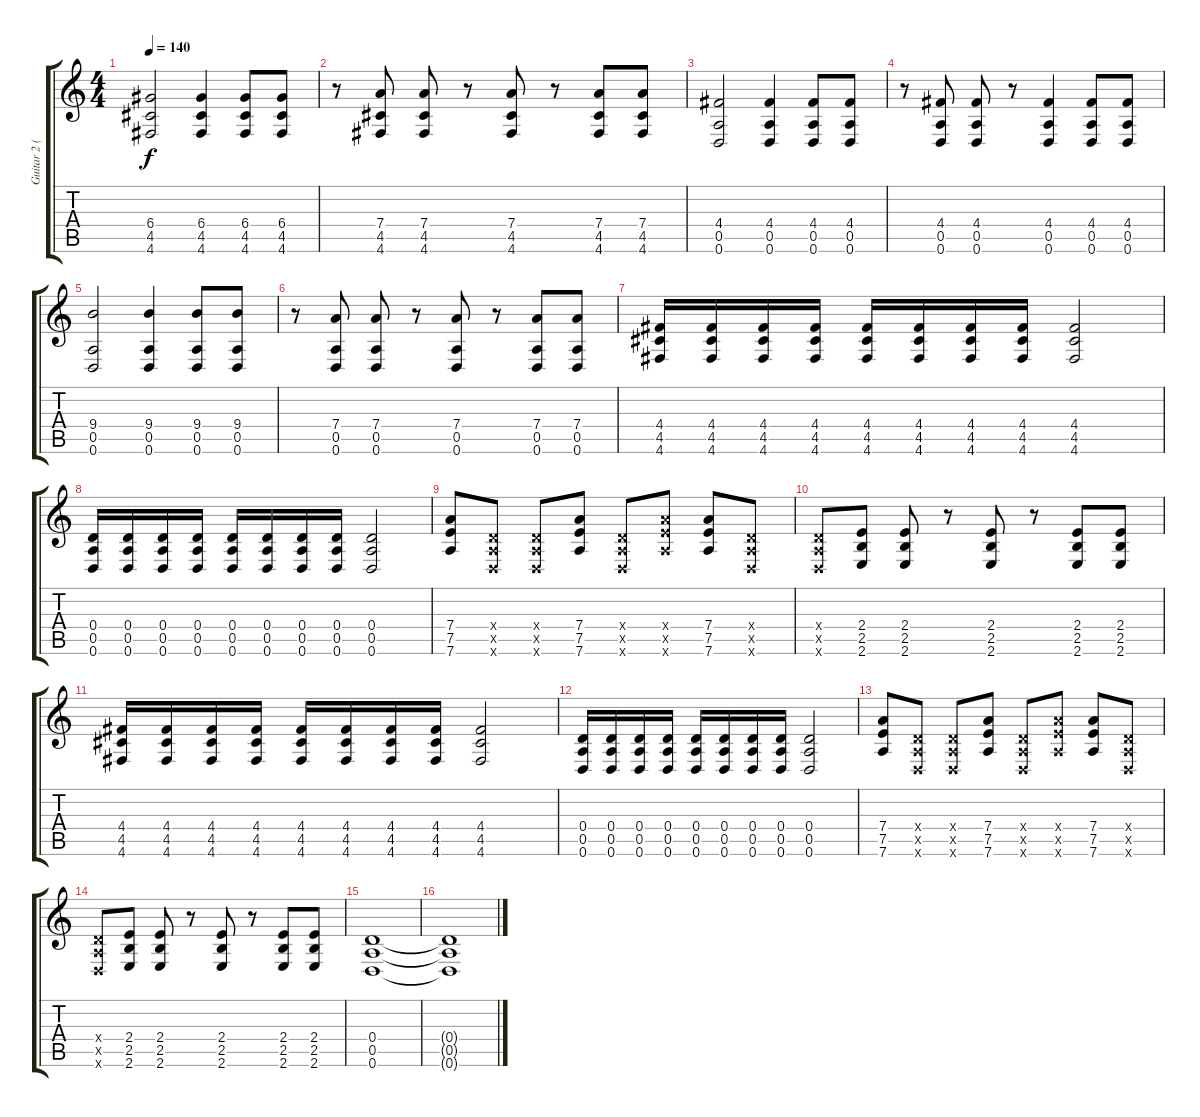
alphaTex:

\track ("Guitar 2 (Overdrived)" "Guitar 2 (") {instrument distortionguitar}
\staff {score tabs}
\tuning (E4 B3 G3 D3 A2 D2) {hide}
\ts (4 4)
\tempo 140
\clef g2
\ks c
(6.4 4.5 4.6).2{dy f} (6.4 4.5 4.6).4 (6.4 4.5 4.6).8 (6.4 4.5 4.6).8 |
r.8 (7.4 4.5 4.6).8 (7.4 4.5 4.6).8 r.8 (7.4 4.5 4.6).8 r.8 (7.4 4.5 4.6).8 (7.4 4.5 4.6).8 |
(4.4 0.5 0.6).2 (4.4 0.5 0.6).4 (4.4 0.5 0.6).8 (4.4 0.5 0.6).8 |
r.8 (4.4 0.5 0.6).8 (4.4 0.5 0.6).8 r.8 (4.4 0.5 0.6).4 (4.4 0.5 0.6).8 (4.4 0.5 0.6).8 |
(9.4 0.5 0.6).2 (9.4 0.5 0.6).4 (9.4 0.5 0.6).8 (9.4 0.5 0.6).8 |
r.8 (7.4 0.5 0.6).8 (7.4 0.5 0.6).8 r.8 (7.4 0.5 0.6).8 r.8 (7.4 0.5 0.6).8 (7.4 0.5 0.6).8 |
(4.4 4.5 4.6).16 (4.4 4.5 4.6).16 (4.4 4.5 4.6).16 (4.4 4.5 4.6).16 (4.4 4.5 4.6).16 (4.4 4.5 4.6).16 (4.4 4.5 4.6).16 (4.4 4.5 4.6).16 (4.4 4.5 4.6).2 |
(0.4 0.5 0.6).16 (0.4 0.5 0.6).16 (0.4 0.5 0.6).16 (0.4 0.5 0.6).16 (0.4 0.5 0.6).16 (0.4 0.5 0.6).16 (0.4 0.5 0.6).16 (0.4 0.5 0.6).16 (0.4 0.5 0.6).2 |
(7.4 7.5 7.6).8 (0.4{x} 0.5{x} 0.6{x}).8 (0.4{x} 0.5{x} 0.6{x}).8 (7.4 7.5 7.6).8 (0.4{x} 0.5{x} 0.6{x}).8 (7.4{x} 7.5{x} 7.6{x}).8 (7.4 7.5 7.6).8 (0.4{x} 0.5{x} 0.6{x}).8 |
(0.4{x} 0.5{x} 0.6{x}).8 (2.4 2.5 2.6).8 (2.4 2.5 2.6).8 r.8 (2.4 2.5 2.6).8 r.8 (2.4 2.5 2.6).8 (2.4 2.5 2.6).8 |
(4.4 4.5 4.6).16 (4.4 4.5 4.6).16 (4.4 4.5 4.6).16 (4.4 4.5 4.6).16 (4.4 4.5 4.6).16 (4.4 4.5 4.6).16 (4.4 4.5 4.6).16 (4.4 4.5 4.6).16 (4.4 4.5 4.6).2 |
(0.4 0.5 0.6).16 (0.4 0.5 0.6).16 (0.4 0.5 0.6).16 (0.4 0.5 0.6).16 (0.4 0.5 0.6).16 (0.4 0.5 0.6).16 (0.4 0.5 0.6).16 (0.4 0.5 0.6).16 (0.4 0.5 0.6).2 |
(7.4 7.5 7.6).8 (0.4{x} 0.5{x} 0.6{x}).8 (0.4{x} 0.5{x} 0.6{x}).8 (7.4 7.5 7.6).8 (0.4{x} 0.5{x} 0.6{x}).8 (7.4{x} 7.5{x} 7.6{x}).8 (7.4 7.5 7.6).8 (0.4{x} 0.5{x} 0.6{x}).8 |
(0.4{x} 0.5{x} 0.6{x}).8 (2.4 2.5 2.6).8 (2.4 2.5 2.6).8 r.8 (2.4 2.5 2.6).8 r.8 (2.4 2.5 2.6).8 (2.4 2.5 2.6).8 |
(0.4 0.5 0.6).1 |
(0.4{t} 0.5{t} 0.6{t}).1
